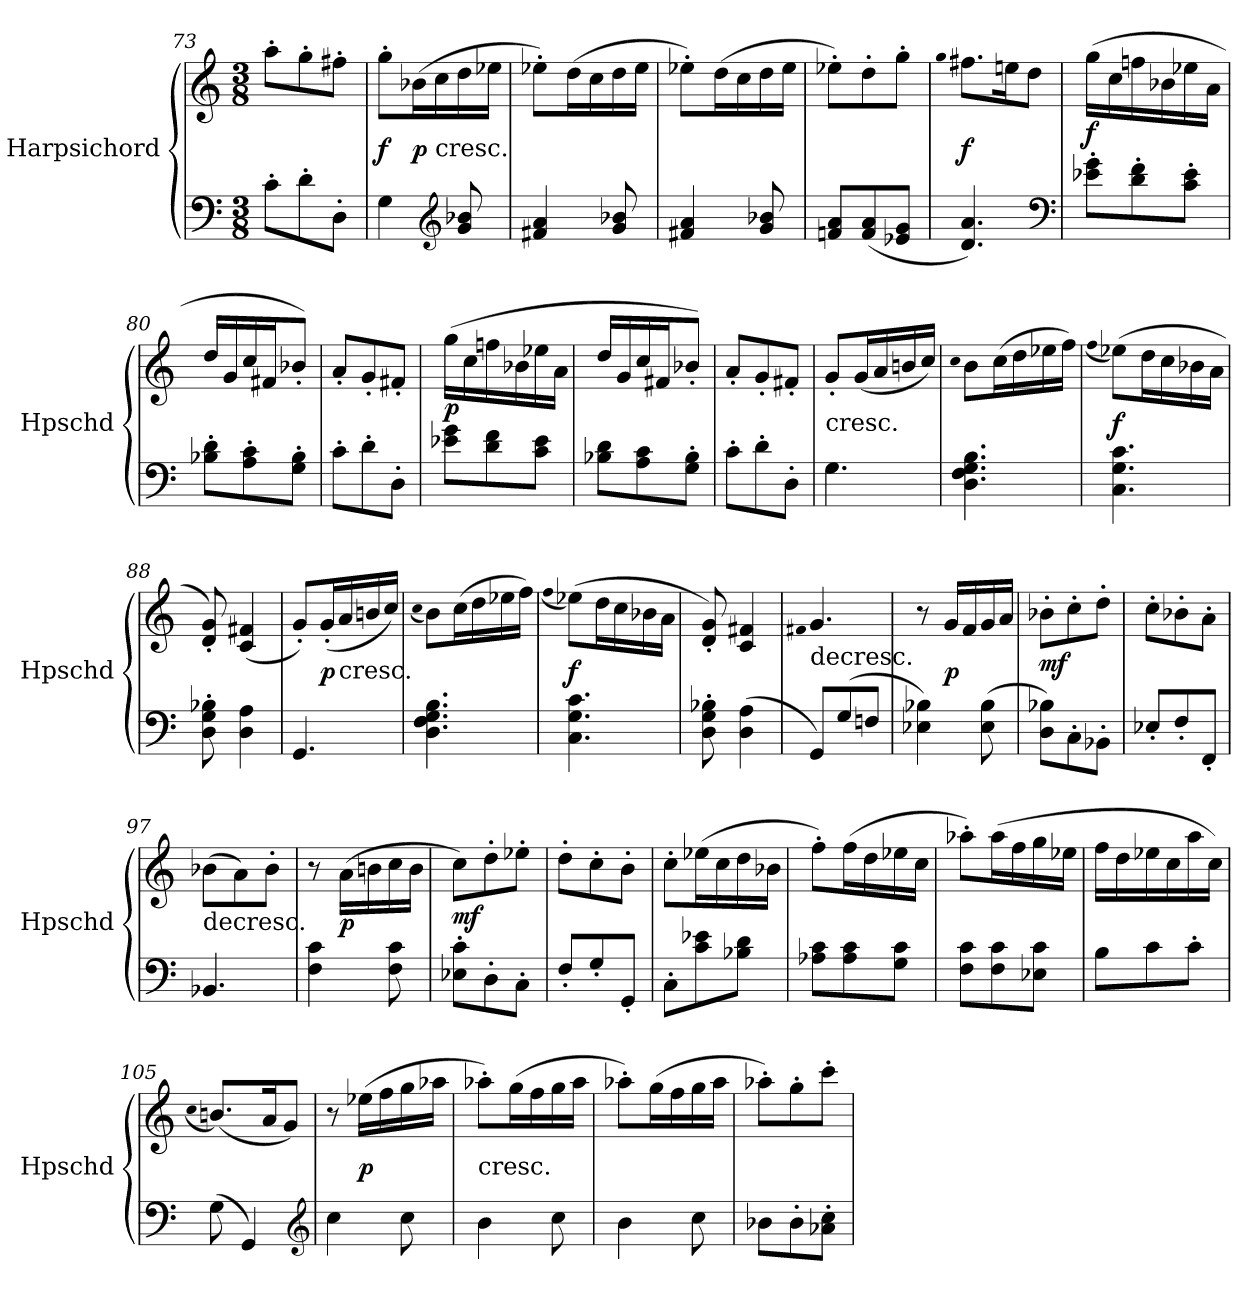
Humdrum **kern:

**kern	**kern	**dynam
*part1	*part1	*part1
*staff2	*staff1	*staff1/2
*I"Harpsichord	*	*
*I'Hpschd	*	*
*clefF4	*clefG2	*
*k[]	*k[]	*
*C:	*C:	*
*M3/8	*M3/8	*
=73	=73	=73
8c'\L	8aa'\L	.
8d'\	8gg'\	.
8D'\J	8ff#X'\J	.
=74	=74	=74
4G\	8gg'\L	f
.	(16b-X\L	p
!	!LO:TX:c:t=cresc.	!
.	16cc\	.
*clefG2	*	*
8g/ 8b-X/	16dd\	.
.	16ee-X\JJ	.
=75	=75	=75
4f#X/ 4a/	8ee-X'\L)	.
.	(16dd\L	.
.	16cc\	.
8g/ 8b-X/	16dd\	.
.	16ee-\JJ	.
=76	=76	=76
4f#X/ 4a/	8ee-X'\L)	.
.	(16dd\L	.
.	16cc\	.
8g/ 8b-X/	16dd\	.
.	16ee-\JJ	.
=77	=77	=77
8fn/ 8a/L	8ee-X'\L)	.
(8f/ 8a/	8dd'\	.
8e-X/ 8g/J	8gg'\J	.
=78	=78	=78
.	qgg	.
4.d/ 4.a/)	8.ff#X\L	f
.	16een\K	.
.	8dd\J	.
*clefF4	*	*
=79	=79	=79
8e-X'\ 8g'\L	(16gg\LL	f
.	16cc\	.
8d'\ 8f'\	16ffn\	.
.	16b-X\	.
8c'\ 8e-'\J	16ee-X\	.
.	16a\JJ	.
=80	=80	=80
8B-X'\ 8d'\L	16dd/LL	.
.	16g/	.
8A'\ 8c'\	16cc/	.
.	16f#X/J	.
8G'\ 8B-'\J	8b-X'/J)	.
=81	=81	=81
8c'\L	8a'/L	.
8d'\	8g'/	.
8D'\J	8f#X'/J	.
=82	=82	=82
8e-X\ 8g\L	(16gg\LL	p
.	16cc\	.
8d\ 8f\	16ffn\	.
.	16b-X\	.
8c\ 8e-\J	16ee-X\	.
.	16a\JJ	.
=83	=83	=83
8B-X\ 8d\L	16dd/LL	.
.	16g/	.
8A\ 8c\	16cc/	.
.	16f#X/J	.
8G'\ 8B-'\J	8b-X'/J)	.
=84	=84	=84
8c'\L	8a'/L	.
8d'\	8g'/	.
8D'\J	8f#X'/J	.
=85	=85	=85
!	!LO:TX:c:t=cresc.	!
4.G\	8g'/L	.
.	(16g/L	.
.	16a/	.
.	16bn/	.
.	16cc/JJ)	.
=86	=86	=86
.	qcc	.
4.D\ 4.F\ 4.G\ 4.B\	8b\L	.
.	(16cc\L	.
.	16dd\	.
.	16ee-X\	.
.	16ff\JJ)	.
=87	=87	=87
.	(qff	.
4.C\ 4.G\ 4.c\	(8ee-X\L)	f
.	16dd\L	.
.	16cc\	.
.	16b-X\	.
.	16a\JJ	.
=88	=88	=88
8D'\ 8G'\ 8B-X'\	8d'/ 8g'/)	.
4D\ 4A\	(4c/ 4f#X/	.
=89	=89	=89
4.GG/	8g'/L)	.
.	(16g'/L	p
!	!LO:TX:c:t=cresc.	!
.	16a/	.
.	16bn/	.
.	16cc/JJ)	.
=90	=90	=90
.	(qcc	.
4.D\ 4.F\ 4.G\ 4.B\	8b\L)	.
.	(16cc\L	.
.	16dd\	.
.	16ee-X\	.
.	16ff\JJ)	.
=91	=91	=91
.	(qff	.
4.C\ 4.G\ 4.c\	(8ee-X\L)	f
.	16dd\L	.
.	16cc\	.
.	16b-X\	.
.	16a\JJ	.
=92	=92	=92
8D'\ 8G'\ 8B-X'\	8d'/ 8g'/)	.
(4D\ 4A\	4c/ 4f#X/	.
=93	=93	=93
.	qf#X	.
!	!LO:TX:c:t=decresc.	!
8GG/L)	4.g/	.
(8G/	.	.
8Fn/J	.	.
=94	=94	=94
4E-X\ 4B-X\)	8r	.
.	16g/LL	p
.	16f/	.
(8E-\ 8B-\	16g/	.
.	16a/JJ	.
=95	=95	=95
8D\ 8B-X\L)	8b-X'\L	mf
8C'\	8cc'\	.
8BB-X'\J	8dd'\J	.
=96	=96	=96
8E-X'/L	8cc'\L	.
8F'/	8b-X'\	.
8FF'/J	8a'\J	.
=97	=97	=97
!	!LO:TX:c:t=decresc.	!
4.BB-X/	(8b-X\L	.
.	8a\)	.
.	8b-'\J	.
=98	=98	=98
4F\ 4c\	8r	.
.	(16a\LL	p
.	16bn\	.
8F\ 8c\	16cc\	.
.	16b\JJ	.
=99	=99	=99
8E-X'\ 8c'\L	8cc\L)	mf
8D'\	8dd'\	.
8C'\J	8ee-X'\J	.
=100	=100	=100
8F'/L	8dd'\L	.
8G'/	8cc'\	.
8GG'/J	8b'\J	.
=101	=101	=101
8C'\L	8cc'\L	.
8c\ 8e-X\	(16ee-X\L	.
.	16cc\	.
8B-X\ 8d\J	16dd\	.
.	16b-X\JJ	.
=102	=102	=102
8A-X\ 8c\L	8ff'\L)	.
8A-\ 8c\	(16ff\L	.
.	16dd\	.
8G\ 8c\J	16ee-X\	.
.	16cc\JJ	.
=103	=103	=103
8F\ 8c\L	8aa-X'\L)	.
8F\ 8c\	(16aa-\L	.
.	16ff\	.
8E-X\ 8c\J	16gg\	.
.	16ee-X\JJ	.
=104	=104	=104
8B\L	16ff\LL	.
.	16dd\	.
8c\	16ee-X\	.
.	16cc\	.
8c'\J	16aa\	.
.	16cc\JJ)	.
=105	=105	=105
.	(qcc	.
(8G\	(8.bn/L)	.
4GG/)	.	.
.	16a/K	.
.	8g/J)	.
*clefG2	*	*
=106	=106	=106
4cc\	8r	.
.	(16ee-X\LL	p
.	16ff\	.
8cc\	16gg\	.
.	16aa-X\JJ	.
=107	=107	=107
!	!LO:TX:c:t=cresc.	!
4b\	8aa-X'\L)	.
.	(16gg\L	.
.	16ff\	.
8cc\	16gg\	.
.	16aa-\JJ	.
=108	=108	=108
4b\	8aa-X'\L)	.
.	(16gg\L	.
.	16ff\	.
8cc\	16gg\	.
.	16aa-\JJ	.
=109	=109	=109
8b-X\L	8aa-X'\L)	.
8b-'\	8gg'\	.
8a-X'\ 8cc'\J	8ccc'\J	.
=	=	=
*-	*-	*-
